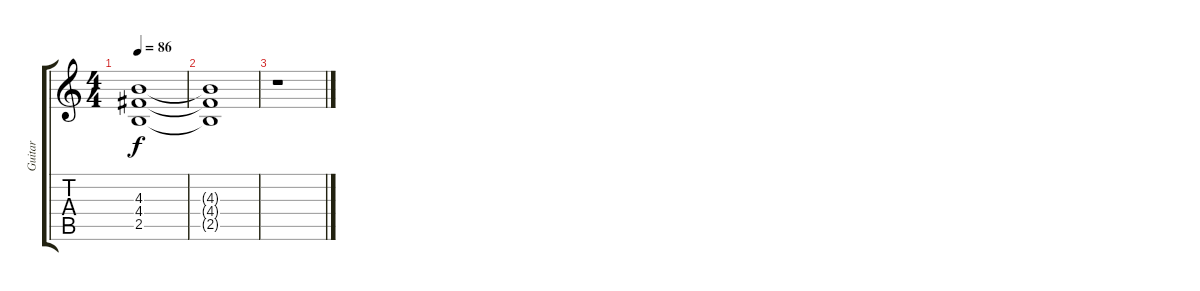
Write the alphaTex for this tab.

\track ("Guitar" "Guitar") {instrument electricguitarclean}
\staff {score tabs}
\tuning (E4 B3 G3 D3 A2 E2) {hide}
\ts (4 4)
\tempo 86
\clef g2
\ks c
(4.3{t} 4.4{t} 2.5{t}).1{dy f} |
(4.3{t} 4.4{t} 2.5{t}).1 |
r.1
